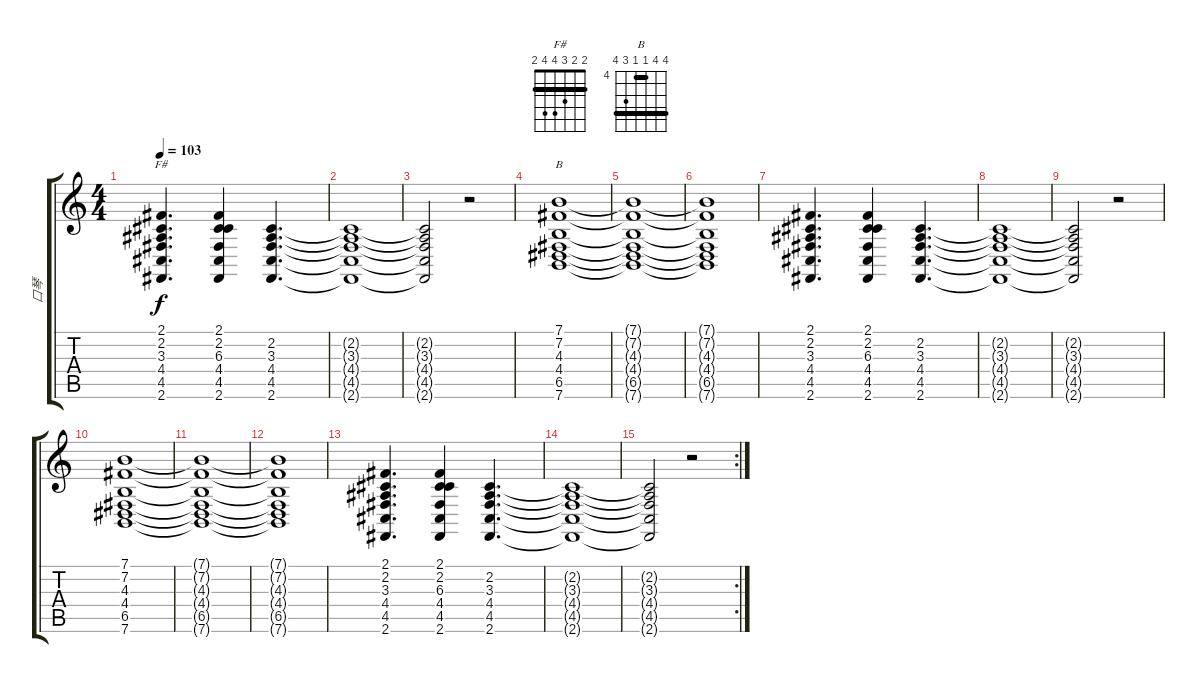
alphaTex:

\track ("口琴" "口琴") {instrument harmonica}
\staff {score tabs}
\tuning (E4 B3 G3 D3 A2 E2) {hide}
\chord ("F#" 2 2 3 4 4 2) {barre 2}
\chord ("B" 7 7 4 4 6 7) {firstfret 4 barre (4 7)}
\ts (4 4)
\tempo 103
\clef g2
\ks c
(2.1 2.2 3.3 4.4 4.5 2.6).4{d ch "F#" dy f} (2.1 2.2 6.3 4.4 4.5 2.6).4 (2.2 3.3 4.4 4.5 2.6).4{d} |
(2.2{t} 3.3{t} 4.4{t} 4.5{t} 2.6{t}).1 |
(2.2{t} 3.3{t} 4.4{t} 4.5{t} 2.6{t}).2 r.2 |
(7.1 7.2 4.3 4.4 6.5 7.6).1{ch "B"} |
(7.1{t} 7.2{t} 4.3{t} 4.4{t} 6.5{t} 7.6{t}).1 |
(7.1{t} 7.2{t} 4.3{t} 4.4{t} 6.5{t} 7.6{t}).1 |
(2.1 2.2 3.3 4.4 4.5 2.6).4{d} (2.1 2.2 6.3 4.4 4.5 2.6).4 (2.2 3.3 4.4 4.5 2.6).4{d} |
(2.2{t} 3.3{t} 4.4{t} 4.5{t} 2.6{t}).1 |
(2.2{t} 3.3{t} 4.4{t} 4.5{t} 2.6{t}).2 r.2 |
(7.1 7.2 4.3 4.4 6.5 7.6).1 |
(7.1{t} 7.2{t} 4.3{t} 4.4{t} 6.5{t} 7.6{t}).1 |
(7.1{t} 7.2{t} 4.3{t} 4.4{t} 6.5{t} 7.6{t}).1 |
(2.1 2.2 3.3 4.4 4.5 2.6).4{d} (2.1 2.2 6.3 4.4 4.5 2.6).4 (2.2 3.3 4.4 4.5 2.6).4{d} |
(2.2{t} 3.3{t} 4.4{t} 4.5{t} 2.6{t}).1 |
\rc 2
(2.2{t} 3.3{t} 4.4{t} 4.5{t} 2.6{t}).2 r.2
